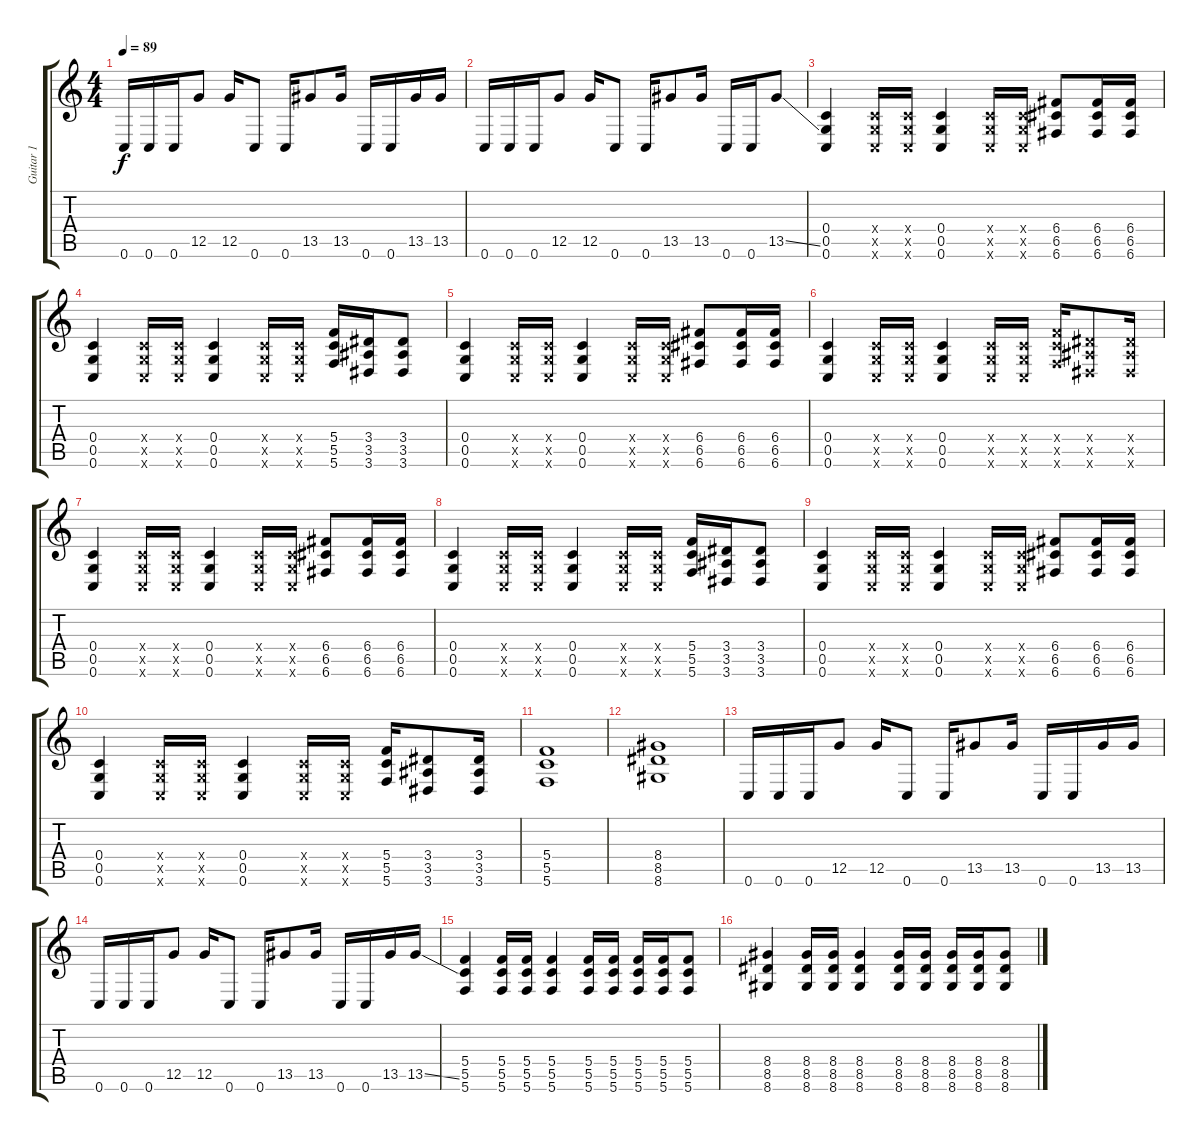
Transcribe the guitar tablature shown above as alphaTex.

\track ("Guitar 1" "Guitar 1") {instrument distortionguitar}
\staff {score tabs}
\tuning (D4 A3 F3 C3 G2 C2) {hide}
\ts (4 4)
\tempo 89
\clef g2
\ks c
0.6.16{dy f} 0.6.16 0.6.16 12.5.8 12.5.16 0.6.8 0.6.16 13.5.8 13.5.16 0.6.16 0.6.16 13.5.16 13.5.16 |
0.6.16 0.6.16 0.6.16 12.5.8 12.5.16 0.6.8 0.6.16 13.5.8 13.5.16 0.6.16 0.6.16 13.5{ss}.8 |
(0.4 0.5 0.6).4 (0.4{x} 0.5{x} 0.6{x}).16 (0.4{x} 0.5{x} 0.6{x}).16 (0.4 0.5 0.6).4 (0.4{x} 0.5{x} 0.6{x}).16 (0.4{x} 0.5{x} 0.6{x}).16 (6.4 6.5 6.6).8 (6.4 6.5 6.6).16 (6.4 6.5 6.6).16 |
(0.4 0.5 0.6).4 (0.4{x} 0.5{x} 0.6{x}).16 (0.4{x} 0.5{x} 0.6{x}).16 (0.4 0.5 0.6).4 (0.4{x} 0.5{x} 0.6{x}).16 (0.4{x} 0.5{x} 0.6{x}).16 (5.4 5.5 5.6).16 (3.4 3.5 3.6).16 (3.4 3.5 3.6).8 |
(0.4 0.5 0.6).4 (0.4{x} 0.5{x} 0.6{x}).16 (0.4{x} 0.5{x} 0.6{x}).16 (0.4 0.5 0.6).4 (0.4{x} 0.5{x} 0.6{x}).16 (0.4{x} 0.5{x} 0.6{x}).16 (6.4 6.5 6.6).8 (6.4 6.5 6.6).16 (6.4 6.5 6.6).16 |
(0.4 0.5 0.6).4 (0.4{x} 0.5{x} 0.6{x}).16 (0.4{x} 0.5{x} 0.6{x}).16 (0.4 0.5 0.6).4 (0.4{x} 0.5{x} 0.6{x}).16 (0.4{x} 0.5{x} 0.6{x}).16 (5.4{x} 5.5{x} 5.6{x}).16 (3.4{x} 3.5{x} 3.6{x}).8 (3.4{x} 3.5{x} 3.6{x}).16 |
(0.4 0.5 0.6).4 (0.4{x} 0.5{x} 0.6{x}).16 (0.4{x} 0.5{x} 0.6{x}).16 (0.4 0.5 0.6).4 (0.4{x} 0.5{x} 0.6{x}).16 (0.4{x} 0.5{x} 0.6{x}).16 (6.4 6.5 6.6).8 (6.4 6.5 6.6).16 (6.4 6.5 6.6).16 |
(0.4 0.5 0.6).4 (0.4{x} 0.5{x} 0.6{x}).16 (0.4{x} 0.5{x} 0.6{x}).16 (0.4 0.5 0.6).4 (0.4{x} 0.5{x} 0.6{x}).16 (0.4{x} 0.5{x} 0.6{x}).16 (5.4 5.5 5.6).16 (3.4 3.5 3.6).16 (3.4 3.5 3.6).8 |
(0.4 0.5 0.6).4 (0.4{x} 0.5{x} 0.6{x}).16 (0.4{x} 0.5{x} 0.6{x}).16 (0.4 0.5 0.6).4 (0.4{x} 0.5{x} 0.6{x}).16 (0.4{x} 0.5{x} 0.6{x}).16 (6.4 6.5 6.6).8 (6.4 6.5 6.6).16 (6.4 6.5 6.6).16 |
(0.4 0.5 0.6).4 (0.4{x} 0.5{x} 0.6{x}).16 (0.4{x} 0.5{x} 0.6{x}).16 (0.4 0.5 0.6).4 (0.4{x} 0.5{x} 0.6{x}).16 (0.4{x} 0.5{x} 0.6{x}).16 (5.4 5.5 5.6).16 (3.4 3.5 3.6).8 (3.4 3.5 3.6).16 |
(5.4 5.5 5.6).1 |
(8.4 8.5 8.6).1 |
0.6.16 0.6.16 0.6.16 12.5.8 12.5.16 0.6.8 0.6.16 13.5.8 13.5.16 0.6.16 0.6.16 13.5.16 13.5.16 |
0.6.16 0.6.16 0.6.16 12.5.8 12.5.16 0.6.8 0.6.16 13.5.8 13.5.16 0.6.16 0.6.16 13.5.16 13.5{ss}.16 |
(5.4 5.5 5.6).4 (5.4 5.5 5.6).16 (5.4 5.5 5.6).16 (5.4 5.5 5.6).4 (5.4 5.5 5.6).16 (5.4 5.5 5.6).16 (5.4 5.5 5.6).16 (5.4 5.5 5.6).16 (5.4 5.5 5.6).8 |
(8.4 8.5 8.6).4 (8.4 8.5 8.6).16 (8.4 8.5 8.6).16 (8.4 8.5 8.6).4 (8.4 8.5 8.6).16 (8.4 8.5 8.6).16 (8.4 8.5 8.6).16 (8.4 8.5 8.6).16 (8.4 8.5 8.6).8
